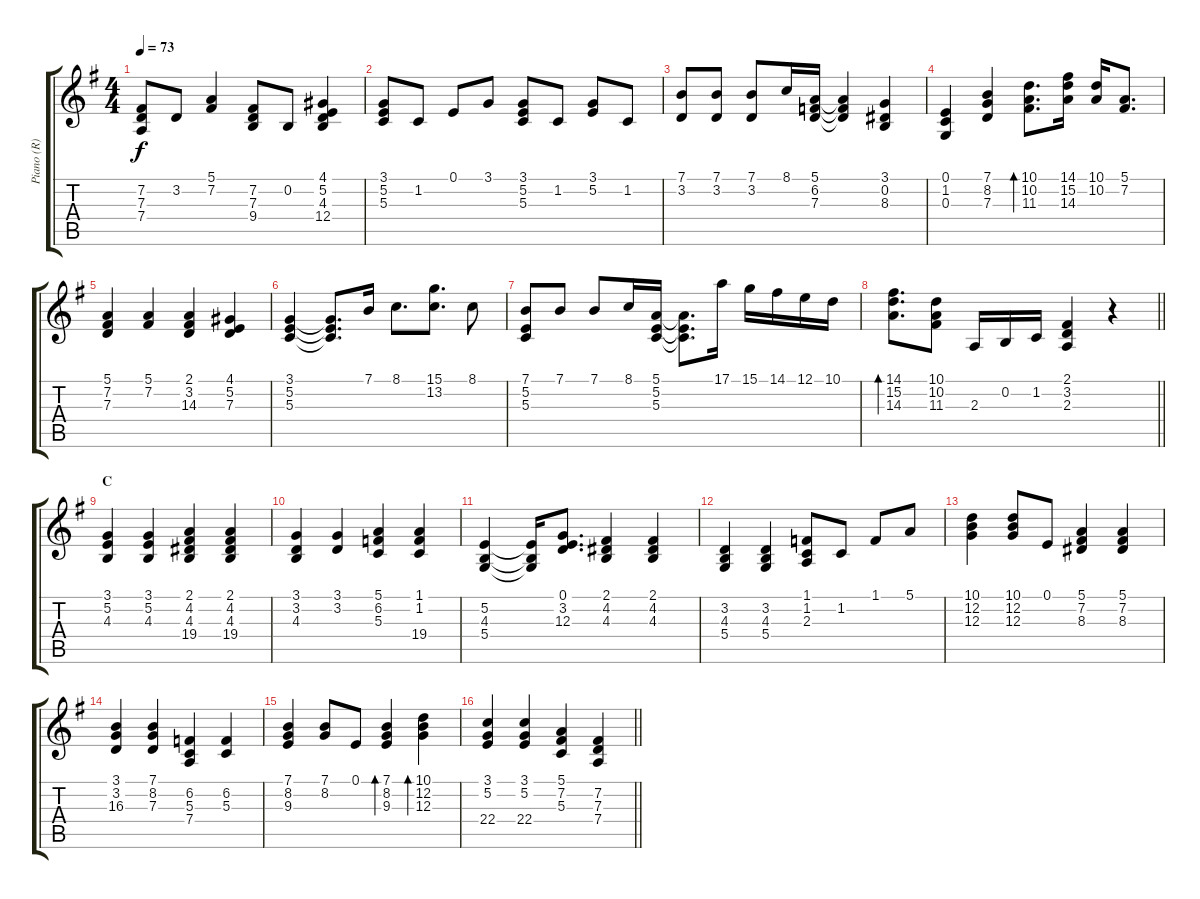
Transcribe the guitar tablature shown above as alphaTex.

\track ("Piano (R)" "Piano (R)") {instrument acousticgrandpiano}
\staff {score tabs}
\tuning (E4 B3 G3 D3 A2 E2) {hide}
\ts (4 4)
\tempo 73
\clef g2
\ks g
(7.2 7.3 7.4).8{dy f} 3.2.8 (5.1 7.2).4 (7.2 7.3 9.4).8 0.2.8 (4.1 5.2 4.3 12.4).4 |
(3.1 5.2 5.3).8 1.2.8 0.1.8 3.1.8 (3.1 5.2 5.3).8 1.2.8 (3.1 5.2).8 1.2.8 |
(7.1 3.2).8 (7.1 3.2).8 (7.1 3.2).8 8.1.16 (5.1 6.2 7.3).16 (5.1{t} 6.2{t} 7.3{t}).4 (3.1 0.2 8.3).4 |
(0.1 1.2 0.3).4 (7.1 8.2 7.3).4 (10.1 10.2 11.3).8{d bd 60} (14.1 15.2 14.3).16 (10.1 10.2).16 (5.1 7.2).8{d} |
(5.1 7.2 7.3).4 (5.1 7.2).4 (2.1 3.2 14.3).4 (4.1 5.2 7.3).4 |
(3.1 5.2 5.3).4 (3.1{t} 5.2{t} 5.3{t}).8{d} 7.1.16 8.1.8{d} (15.1 13.2).8{d} 8.1.8 |
(7.1 5.2 5.3).8 7.1.8 7.1.8 8.1.16 (5.1 5.2 5.3).16 (5.1{t} 5.2{t} 5.3{t}).8{d} 17.1.16 15.1.16 14.1.16 12.1.16 10.1.16 |
\barLineRight lightlight
(14.1 15.2 14.3).8{d bd 60} (10.1 10.2 11.3).8 2.3.16 0.2.16 1.2.16 (2.1 3.2 2.3).4 r.4 |
\section ("" "C")
(3.1 5.2 4.3).4 (3.1 5.2 4.3).4 (2.1 4.2 4.3 19.4).4 (2.1 4.2 4.3 19.4).4 |
(3.1 3.2 4.3).4 (3.1 3.2).4 (5.1 6.2 5.3).4 (1.1 1.2 19.4).4 |
(5.2 4.3 5.4).4 (5.2{t} 4.3{t} 5.4{t}).16 (0.1 3.2 12.3).8{d} (2.1 4.2 4.3).4 (2.1 4.2 4.3).4 |
(3.2 4.3 5.4).4 (3.2 4.3 5.4).4 (1.1 1.2 2.3).8 1.2.8 1.1.8 5.1.8 |
(10.1 12.2 12.3).4 (10.1 12.2 12.3).8 0.1.8 (5.1 7.2 8.3).4 (5.1 7.2 8.3).4 |
(3.1 3.2 16.3).4 (7.1 8.2 7.3).4 (6.2 5.3 7.4).4 (6.2 5.3).4 |
(7.1 8.2 9.3).4 (7.1 8.2).8 0.1.8 (7.1 8.2 9.3).4{bd 60} (10.1 12.2 12.3).4{bd 60} |
\barLineRight lightlight
(3.1 5.2 22.4).4 (3.1 5.2 22.4).4 (5.1 7.2 5.3).4 (7.2 7.3 7.4).4
